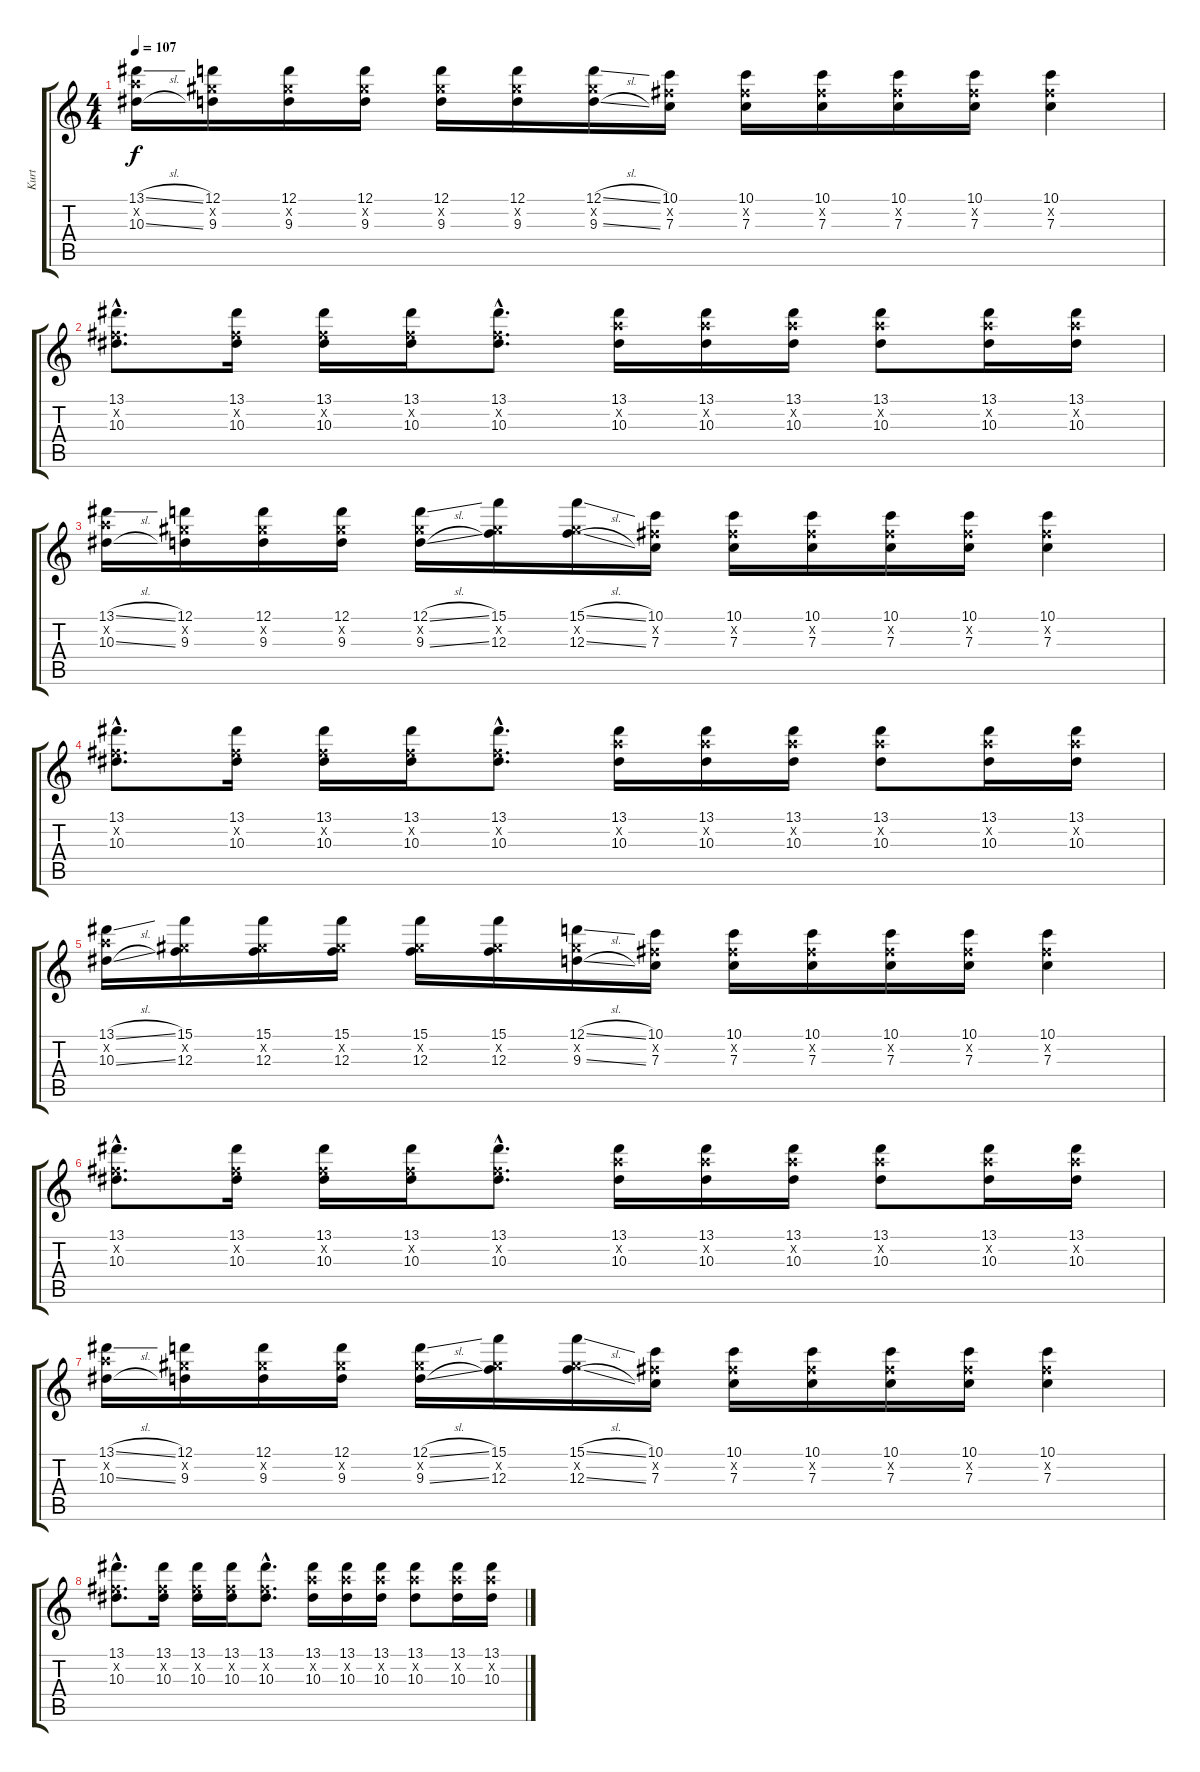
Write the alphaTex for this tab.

\track ("Kurt" "Kurt") {instrument distortionguitar}
\staff {score tabs}
\tuning (D4 A3 F3 C3 G2 C2) {hide}
\ts (4 4)
\tempo 107
\clef g2
\ks c
(13.1{sl} 12.2{x} 10.3{sl}).16{dy f} (12.1 11.2{x} 9.3).16 (12.1 11.2{x} 9.3).16 (12.1 11.2{x} 9.3).16 (12.1 11.2{x} 9.3).16 (12.1 11.2{x} 9.3).16 (12.1{sl} 11.2{x} 9.3{sl}).16 (10.1 9.2{x} 7.3).16 (10.1 9.2{x} 7.3).16 (10.1 9.2{x} 7.3).16 (10.1 9.2{x} 7.3).16 (10.1 9.2{x} 7.3).16 (10.1 9.2{x} 7.3).4 |
(13.1{hac} 9.2{hac x} 10.3{hac}).8{d} (13.1 9.2{x} 10.3).16 (13.1 9.2{x} 10.3).16 (13.1 9.2{x} 10.3).16 (13.1{hac} 9.2{hac x} 10.3{hac}).8{d} (13.1 12.2{x} 10.3).16 (13.1 12.2{x} 10.3).16 (13.1 12.2{x} 10.3).16 (13.1 12.2{x} 10.3).8 (13.1 12.2{x} 10.3).16 (13.1 12.2{x} 10.3).16 |
(13.1{sl} 12.2{x} 10.3{sl}).16 (12.1 11.2{x} 9.3).16 (12.1 11.2{x} 9.3).16 (12.1 11.2{x} 9.3).16 (12.1{sl} 11.2{x} 9.3{sl}).16 (15.1 11.2{x} 12.3).16 (15.1{sl} 11.2{x} 12.3{sl}).16 (10.1 9.2{x} 7.3).16 (10.1 9.2{x} 7.3).16 (10.1 9.2{x} 7.3).16 (10.1 9.2{x} 7.3).16 (10.1 9.2{x} 7.3).16 (10.1 9.2{x} 7.3).4 |
(13.1{hac} 9.2{hac x} 10.3{hac}).8{d} (13.1 9.2{x} 10.3).16 (13.1 9.2{x} 10.3).16 (13.1 9.2{x} 10.3).16 (13.1{hac} 9.2{hac x} 10.3{hac}).8{d} (13.1 12.2{x} 10.3).16 (13.1 12.2{x} 10.3).16 (13.1 12.2{x} 10.3).16 (13.1 12.2{x} 10.3).8 (13.1 12.2{x} 10.3).16 (13.1 12.2{x} 10.3).16 |
(13.1{sl} 12.2{x} 10.3{sl}).16 (15.1 11.2{x} 12.3).16 (15.1 11.2{x} 12.3).16 (15.1 11.2{x} 12.3).16 (15.1 11.2{x} 12.3).16 (15.1 11.2{x} 12.3).16 (12.1{sl} 11.2{x} 9.3{sl}).16 (10.1 9.2{x} 7.3).16 (10.1 9.2{x} 7.3).16 (10.1 9.2{x} 7.3).16 (10.1 9.2{x} 7.3).16 (10.1 9.2{x} 7.3).16 (10.1 9.2{x} 7.3).4 |
(13.1{hac} 9.2{hac x} 10.3{hac}).8{d} (13.1 9.2{x} 10.3).16 (13.1 9.2{x} 10.3).16 (13.1 9.2{x} 10.3).16 (13.1{hac} 9.2{hac x} 10.3{hac}).8{d} (13.1 12.2{x} 10.3).16 (13.1 12.2{x} 10.3).16 (13.1 12.2{x} 10.3).16 (13.1 12.2{x} 10.3).8 (13.1 12.2{x} 10.3).16 (13.1 12.2{x} 10.3).16 |
(13.1{sl} 12.2{x} 10.3{sl}).16 (12.1 11.2{x} 9.3).16 (12.1 11.2{x} 9.3).16 (12.1 11.2{x} 9.3).16 (12.1{sl} 11.2{x} 9.3{sl}).16 (15.1 11.2{x} 12.3).16 (15.1{sl} 11.2{x} 12.3{sl}).16 (10.1 9.2{x} 7.3).16 (10.1 9.2{x} 7.3).16 (10.1 9.2{x} 7.3).16 (10.1 9.2{x} 7.3).16 (10.1 9.2{x} 7.3).16 (10.1 9.2{x} 7.3).4 |
(13.1{hac} 9.2{hac x} 10.3{hac}).8{d} (13.1 9.2{x} 10.3).16 (13.1 9.2{x} 10.3).16 (13.1 9.2{x} 10.3).16 (13.1{hac} 9.2{hac x} 10.3{hac}).8{d} (13.1 12.2{x} 10.3).16 (13.1 12.2{x} 10.3).16 (13.1 12.2{x} 10.3).16 (13.1 12.2{x} 10.3).8 (13.1 12.2{x} 10.3).16 (13.1 12.2{x} 10.3).16
